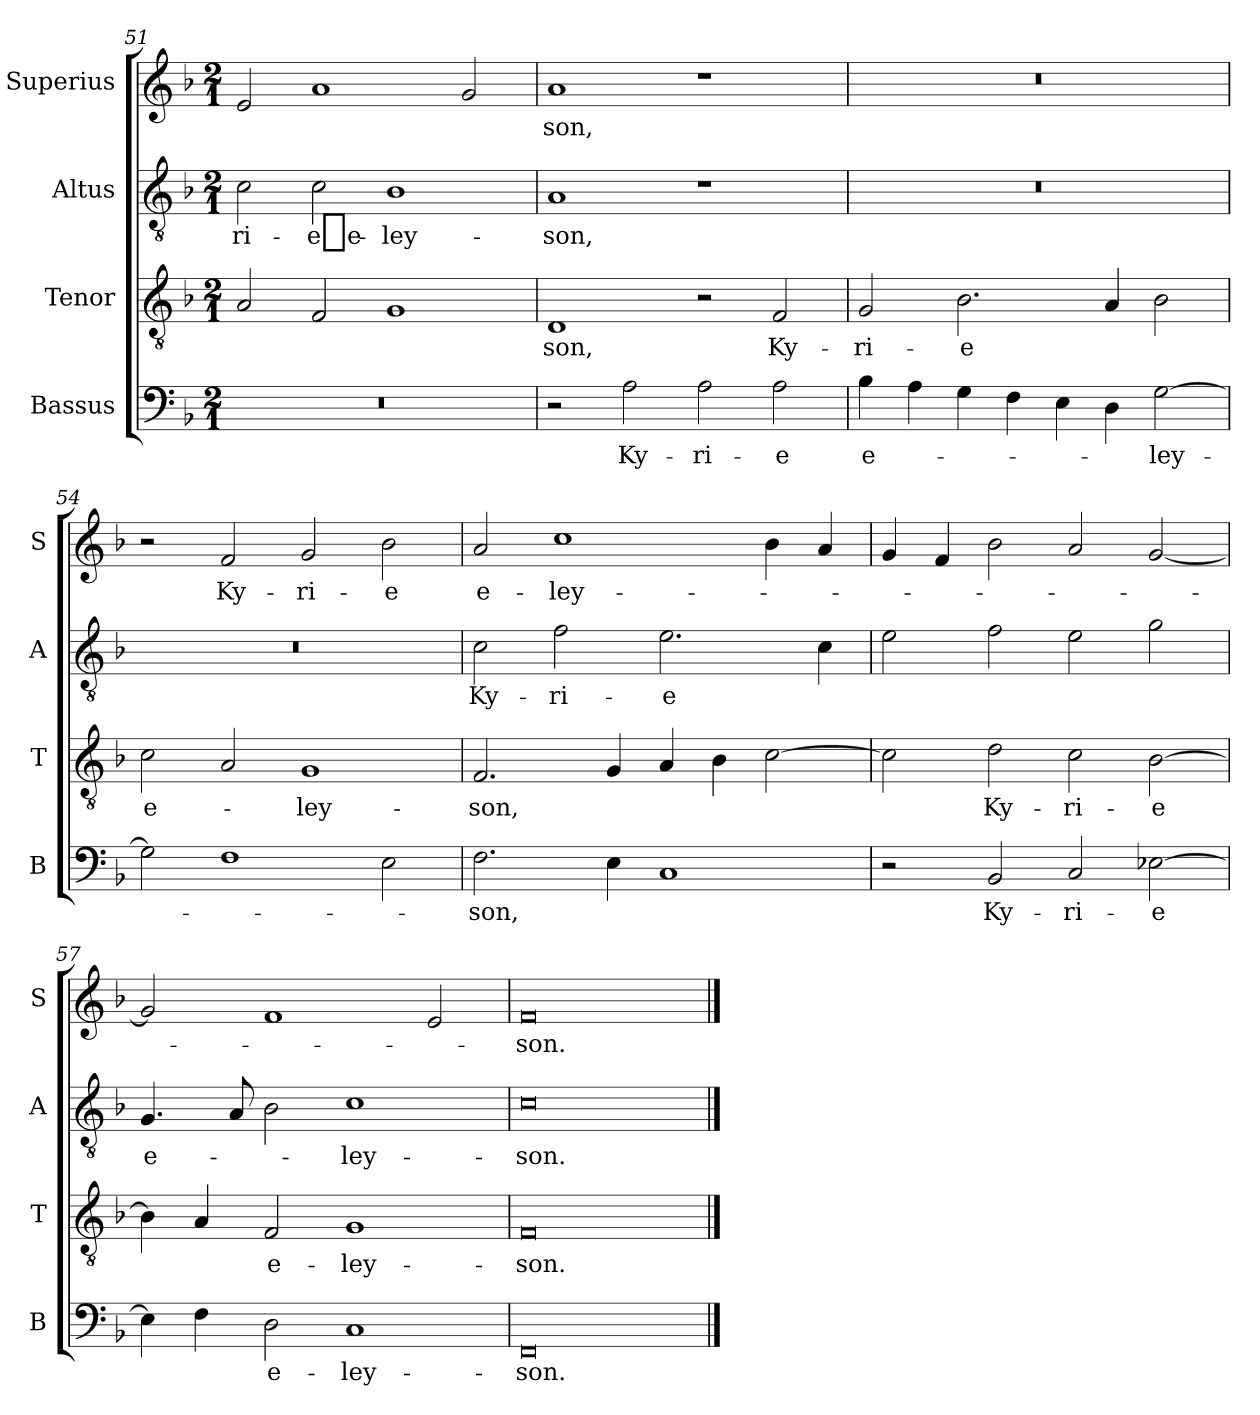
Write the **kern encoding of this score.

**kern	**text	**kern	**text	**kern	**text	**kern	**text
*part4	*part4	*part3	*part3	*part2	*part2	*part1	*part1
*staff4	*staff4	*staff3	*staff3	*staff2	*staff2	*staff1	*staff1
*I"Bassus	*	*I"Tenor	*	*I"Altus	*	*I"Superius	*
*I'B	*	*I'T	*	*I'A	*	*I'S	*
*clefF4	*	*clefGv2	*	*clefGv2	*	*clefG2	*
*k[b-]	*	*k[b-]	*	*k[b-]	*	*k[b-]	*
*M2/1	*	*M2/1	*	*M2/1	*	*M2/1	*
=51	=51	=51	=51	=51	=51	=51	=51
!	!	!	!	!	!LO:LY:i	!	!
0r	.	2A	.	2c	-ri-	2e	.
!	!	!	!	!	!LO:LY:i	!	!
.	.	2F	.	2c	-e_e-	1a	.
!	!	!	!	!	!LO:LY:i	!	!
.	.	1G	.	1B-	-ley-	.	.
.	.	.	.	.	.	2g	.
=52	=52	=52	=52	=52	=52	=52	=52
!	!	!	!LO:LY:i	!	!LO:LY:i	!	!LO:LY:i
2r	.	1D	-son,	1A	-son,	1a	-son,
!	!LO:LY:i	!	!	!	!	!	!
2A	Ky-	.	.	.	.	.	.
!	!LO:LY:i	!	!	!	!	!	!
2A	-ri-	2r	.	1r	.	1r	.
!	!LO:LY:i	!	!LO:LY:i	!	!	!	!
2A	-e	2F	Ky-	.	.	.	.
=53	=53	=53	=53	=53	=53	=53	=53
!	!LO:LY:i	!	!LO:LY:i	!	!	!	!
4B-	e-	2G	-ri-	0r	.	0r	.
4A	.	.	.	.	.	.	.
!	!	!	!LO:LY:i	!	!	!	!
4G	.	2.B-	-e	.	.	.	.
4F	.	.	.	.	.	.	.
4E	.	.	.	.	.	.	.
4D	.	4A	.	.	.	.	.
!	!LO:LY:i	!	!	!	!	!	!
[2G	-ley-	2B-	.	.	.	.	.
=54	=54	=54	=54	=54	=54	=54	=54
!	!	!	!LO:LY:i	!	!	!	!
2G]	.	2c	e-	0r	.	2r	.
!	!	!	!	!	!	!	!LO:LY:i
1F	.	2A	.	.	.	2f	Ky-
!	!	!	!LO:LY:i	!	!	!	!LO:LY:i
.	.	1G	-ley-	.	.	2g	-ri-
!	!	!	!	!	!	!	!LO:LY:i
2E	.	.	.	.	.	2b-	-e
=55	=55	=55	=55	=55	=55	=55	=55
!	!LO:LY:i	!	!LO:LY:i	!	!LO:LY:i	!	!LO:LY:i
2.F	-son,	2.F	-son,	2c	Ky-	2a	e-
!	!	!	!	!	!LO:LY:i	!	!LO:LY:i
.	.	.	.	2f	-ri-	1cc	-ley-
4E	.	4G	.	.	.	.	.
!	!	!	!	!	!LO:LY:i	!	!
1C	.	4A	.	2.e	-e	.	.
.	.	4B-	.	.	.	.	.
.	.	[2c	.	.	.	4b-	.
.	.	.	.	4c	.	4a	.
=56	=56	=56	=56	=56	=56	=56	=56
2r	.	2c]	.	2e	.	4g	.
.	.	.	.	.	.	4f	.
!	!LO:LY:i	!	!LO:LY:i	!	!	!	!
2BB-	Ky-	2d	Ky-	2f	.	2b-	.
!	!LO:LY:i	!	!LO:LY:i	!	!	!	!
2C	-ri-	2c	-ri-	2e	.	2a	.
!	!LO:LY:i	!	!LO:LY:i	!	!	!	!
[2E-X	-e	[2B-	-e	2g	.	[2g	.
=57	=57	=57	=57	=57	=57	=57	=57
!	!	!	!	!	!LO:LY:i	!	!
4E-]	.	4B-]	.	4.G	e-	2g]	.
4F	.	4A	.	.	.	.	.
.	.	.	.	8A	.	.	.
!	!LO:LY:i	!	!LO:LY:i	!	!	!	!
2D	e-	2F	e-	2B-	.	1f	.
!	!LO:LY:i	!	!LO:LY:i	!	!LO:LY:i	!	!
1C	-ley-	1G	-ley-	1c	-ley-	.	.
.	.	.	.	.	.	2e	.
=58	=58	=58	=58	=58	=58	=58	=58
!	!LO:LY:i	!	!LO:LY:i	!	!LO:LY:i	!	!LO:LY:i
0FF	-son.	0F	-son.	0c	-son.	0f	-son.
==	==	==	==	==	==	==	==
*-	*-	*-	*-	*-	*-	*-	*-
